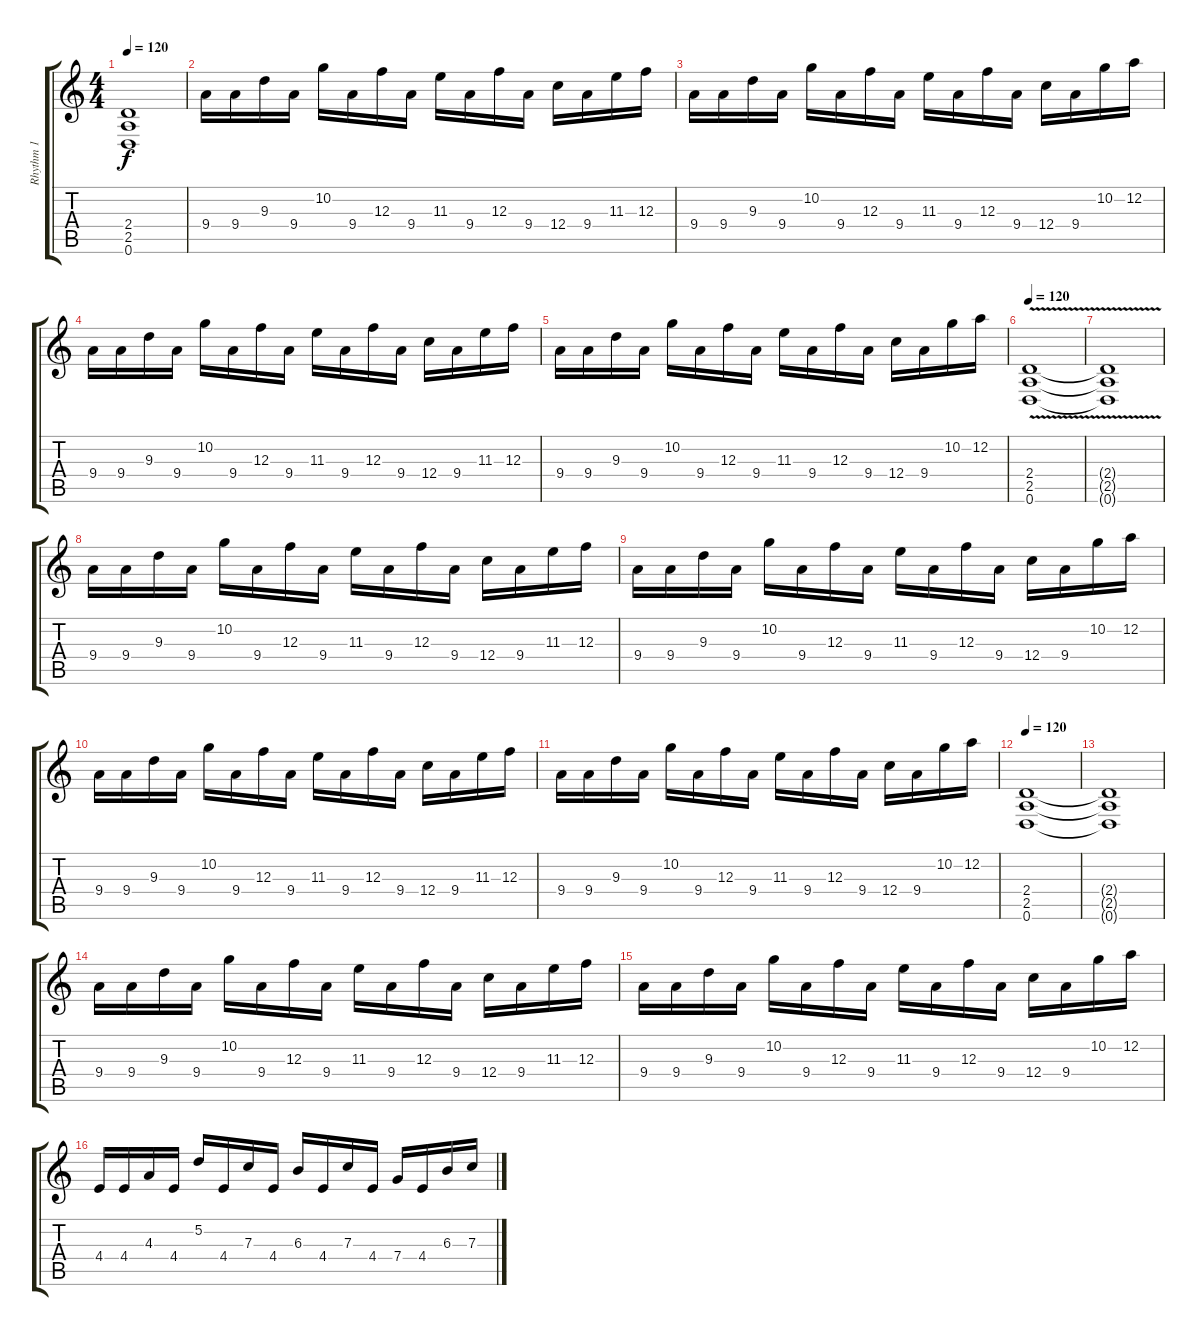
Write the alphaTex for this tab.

\track ("Rhythm 1" "Rhythm 1") {instrument distortionguitar}
\staff {score tabs}
\tuning (D4 A3 F3 C3 G2 D2) {hide}
\ts (4 4)
\tempo 120
\clef g2
\ks c
(2.4{t} 2.5{t} 0.6{t}).1{dy f} |
9.4.16 9.4.16 9.3.16 9.4.16 10.2.16 9.4.16 12.3.16 9.4.16 11.3.16 9.4.16 12.3.16 9.4.16 12.4.16 9.4.16 11.3.16 12.3.16 |
9.4.16 9.4.16 9.3.16 9.4.16 10.2.16 9.4.16 12.3.16 9.4.16 11.3.16 9.4.16 12.3.16 9.4.16 12.4.16 9.4.16 10.2.16 12.2.16 |
9.4.16 9.4.16 9.3.16 9.4.16 10.2.16 9.4.16 12.3.16 9.4.16 11.3.16 9.4.16 12.3.16 9.4.16 12.4.16 9.4.16 11.3.16 12.3.16 |
9.4.16 9.4.16 9.3.16 9.4.16 10.2.16 9.4.16 12.3.16 9.4.16 11.3.16 9.4.16 12.3.16 9.4.16 12.4.16 9.4.16 10.2.16 12.2.16 |
\tempo 120
(2.4 2.5 0.6{v}).1 |
(2.4{t} 2.5{t} 0.6{t}).1 |
9.4.16 9.4.16 9.3.16 9.4.16 10.2.16 9.4.16 12.3.16 9.4.16 11.3.16 9.4.16 12.3.16 9.4.16 12.4.16 9.4.16 11.3.16 12.3.16 |
9.4.16 9.4.16 9.3.16 9.4.16 10.2.16 9.4.16 12.3.16 9.4.16 11.3.16 9.4.16 12.3.16 9.4.16 12.4.16 9.4.16 10.2.16 12.2.16 |
9.4.16 9.4.16 9.3.16 9.4.16 10.2.16 9.4.16 12.3.16 9.4.16 11.3.16 9.4.16 12.3.16 9.4.16 12.4.16 9.4.16 11.3.16 12.3.16 |
9.4.16 9.4.16 9.3.16 9.4.16 10.2.16 9.4.16 12.3.16 9.4.16 11.3.16 9.4.16 12.3.16 9.4.16 12.4.16 9.4.16 10.2.16 12.2.16 |
\tempo 120
(2.4 2.5 0.6).1 |
(2.4{t} 2.5{t} 0.6{t}).1 |
9.4.16 9.4.16 9.3.16 9.4.16 10.2.16 9.4.16 12.3.16 9.4.16 11.3.16 9.4.16 12.3.16 9.4.16 12.4.16 9.4.16 11.3.16 12.3.16 |
9.4.16 9.4.16 9.3.16 9.4.16 10.2.16 9.4.16 12.3.16 9.4.16 11.3.16 9.4.16 12.3.16 9.4.16 12.4.16 9.4.16 10.2.16 12.2.16 |
4.4.16{volume 16 balance 0} 4.4.16 4.3.16 4.4.16 5.2.16 4.4.16 7.3.16 4.4.16 6.3.16 4.4.16 7.3.16 4.4.16 7.4.16 4.4.16 6.3.16 7.3.16
